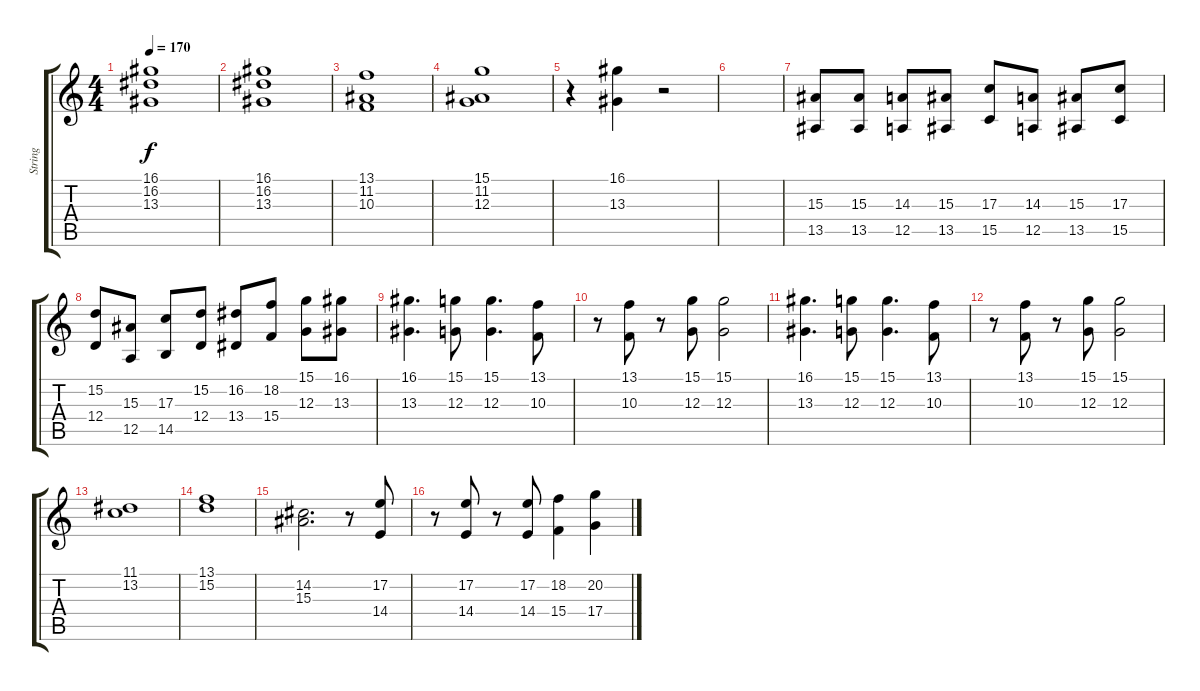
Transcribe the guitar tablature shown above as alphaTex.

\track ("String" "String") {instrument stringensemble1}
\staff {score tabs}
\tuning (E4 B3 G3 D3 A2 E2) {hide}
\ts (4 4)
\tempo 170
\clef g2
\ks c
(16.1 16.2 13.3).1{dy f} |
(16.1 16.2 13.3).1 |
(13.1 11.2 10.3).1 |
(15.1 11.2 12.3).1 |
r.4 (16.1 13.3).4 r.2 |
|
(15.3 13.5).8 (15.3 13.5).8 (14.3 12.5).8 (15.3 13.5).8 (17.3 15.5).8 (14.3 12.5).8 (15.3 13.5).8 (17.3 15.5).8 |
(15.2 12.4).8 (15.3 12.5).8 (17.3 14.5).8 (15.2 12.4).8 (16.2 13.4).8 (18.2 15.4).8 (15.1 12.3).8 (16.1 13.3).8 |
(16.1 13.3).4{d} (15.1 12.3).8 (15.1 12.3).4{d} (13.1 10.3).8 |
r.8 (13.1 10.3).8 r.8 (15.1 12.3).8 (15.1 12.3).2 |
(16.1 13.3).4{d} (15.1 12.3).8 (15.1 12.3).4{d} (13.1 10.3).8 |
r.8 (13.1 10.3).8 r.8 (15.1 12.3).8 (15.1 12.3).2 |
(11.1 13.2).1 |
(13.1 15.2).1 |
(14.2 15.3).2{d} r.8 (17.2 14.4).8 |
r.8 (17.2 14.4).8 r.8 (17.2 14.4).8 (18.2 15.4).4 (20.2 17.4).4
